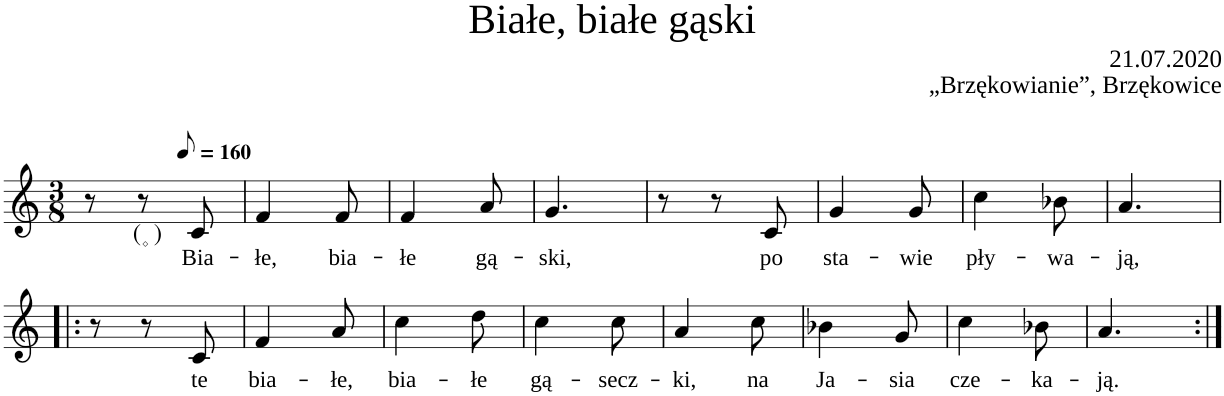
**kern	**text
*part1	*part1
*staff1	*staff1
*I"Voce	*
*I'V.	*
*clefG2	*
*k[]	*
*M3/8	*
=1	=1
8r	.
8r	.
*MM80	*
!	!LO:LY:b
8c/	Bia-
=2	=2
!	!LO:LY:b
4f/	-łe,
!	!LO:LY:b
8f/	bia-
=3	=3
!	!LO:LY:b
4f/	-łe
!	!LO:LY:b
8a/	gą-
=4	=4
!	!LO:LY:b
4.g/	-ski,
=5	=5
8r	.
8r	.
!	!LO:LY:b
8c/	po
=6	=6
!	!LO:LY:b
4g/	sta-
!	!LO:LY:b
8g/	-wie
=7	=7
!	!LO:LY:b
4cc\	pły-
!	!LO:LY:b
8b-X\	-wa-
=8	=8
!	!LO:LY:b
4.a/	-ją,
!!LO:LB:g=z
=1!|:	=1!|:
8r	.
8r	.
!	!LO:LY:b
8c/	te
=2	=2
!	!LO:LY:b
4f/	bia-
!	!LO:LY:b
8a/	-łe,
=3	=3
!	!LO:LY:b
4cc\	bia-
!	!LO:LY:b
8dd\	-łe
=4	=4
!	!LO:LY:b
4cc\	gą-
!	!LO:LY:b
8cc\	-secz-
=5	=5
!	!LO:LY:b
4a/	-ki,
!	!LO:LY:b
8cc\	na
=6	=6
!	!LO:LY:b
4b-X\	Ja-
!	!LO:LY:b
8g/	-sia
=7	=7
!	!LO:LY:b
4cc\	cze-
!	!LO:LY:b
8b-X\	-ka-
=8	=8
!	!LO:LY:b
4.a/	-ją.
=:|!	=:|!
*-	*-
